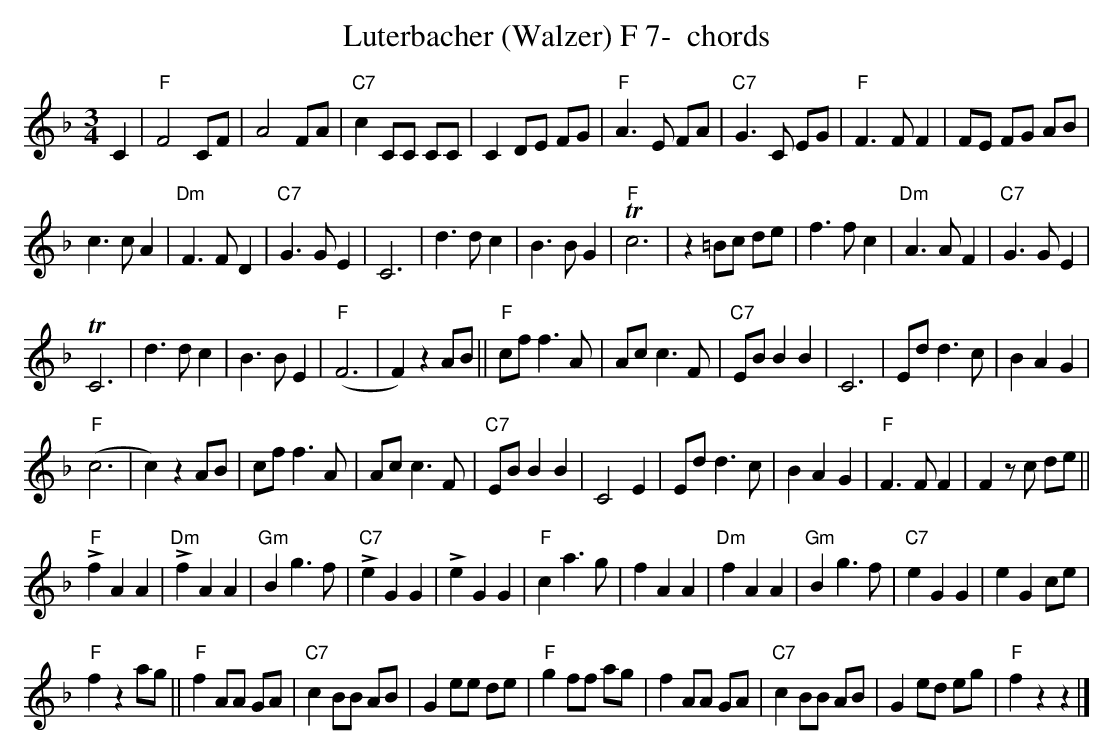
X:1
T:Luterbacher (Walzer) F 7-  chords
M:3/4
L:1/8
K:Fmaj%%MIDI gchordon
C2 |"F"F4 CF | A4 FA | "C7"c2 CC CC | C2 DE FG | "F"A3E FA | "C7"G3C EG | "F"F3FF2 | FE FG AB |
c3c A2 | "Dm"F3FD2 | "C7"G3GE2 | C6 | d3dc2 | B3BG2 | "F"Tc6 | z2=Bc de | f3fc2 | "Dm"A3AF2 | "C7"G3GE2 |
TC6 | d3dc2 | B3BE2 | "F"(F6 | F2)z2AB || "F"cf f3A | Acc3F | "C7"EBB2B2 | C6 | Edd3c | B2A2G2 |
"F"(c6 | c2)z2AB | cff3A | Acc3F | "C7"EBB2B2 | C4E2 | Edd3c | B2A2G2 | "F"F3FF2 | F2zc de ||
"F"!>!f2A2A2 | "Dm"!>!f2A2A2 | "Gm"B2g3f | "C7"!>!e2G2G2 | !>!e2G2G2 | "F"c2a3g | f2A2A2 | "Dm"f2A2A2 | "Gm"B2g3f | "C7"e2G2G2 | e2G2ce |
"F" f2z2 ag || "F"f2 AA GA | "C7"c2 BB AB | G2 ee de | "F"g2 ff ag | f2 AA GA | "C7"c2 BB AB | G2 ed eg | "F"f2z2z2 |]
